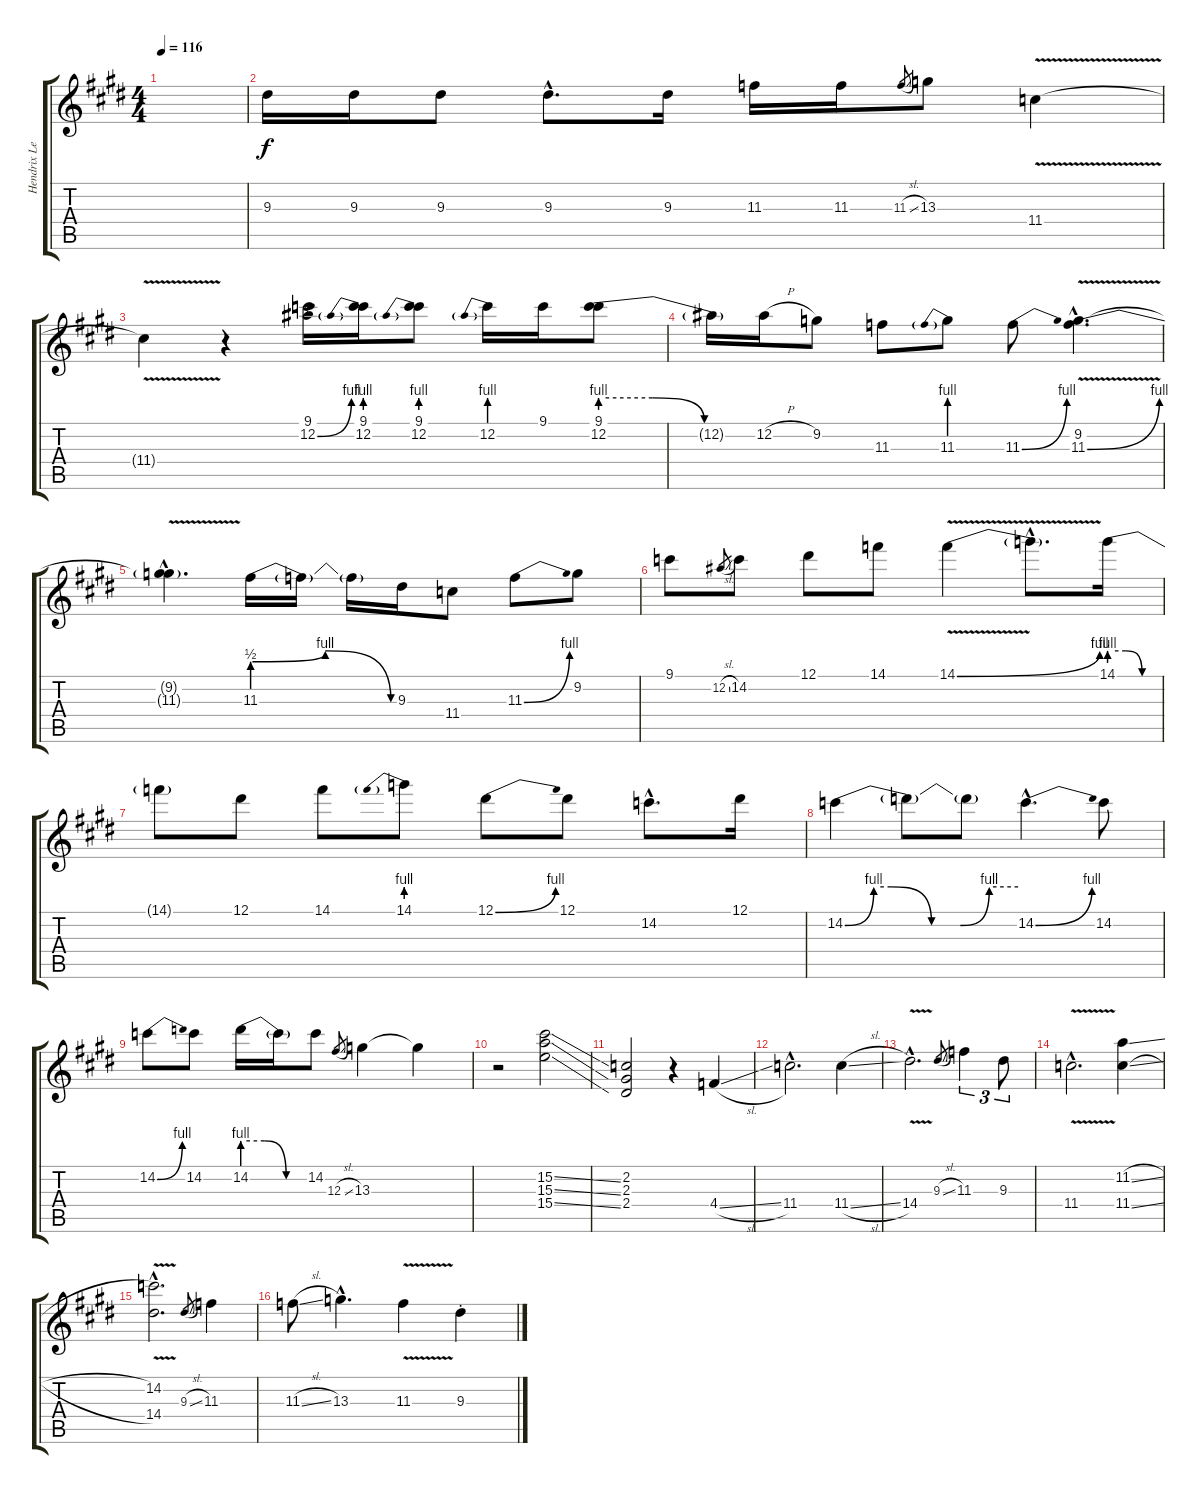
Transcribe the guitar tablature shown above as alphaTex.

\track ("Hendrix Lead" "Hendrix Le") {instrument electricguitarjazz}
\staff {score tabs}
\tuning (Eb4 Bb3 Gb3 Db3 Ab2 Eb2) {hide}
\ts (4 4)
\tempo 116
\clef g2
\ks c#minor
|
9.3.16 9.3.16 9.3.8 9.3{hac}.8{d} 9.3.16 11.3.16 11.3.16 11.3{sl}.8{gr} 13.3.8 11.4{v}.4 |
11.4{t}.4 r.4 (9.1 12.2{be (bend 0 0 60 4)}).16 (9.1 12.2{be (prebend 0 4 60 4)}).16 (9.1 12.2{be (prebend 0 4 60 4)}).8 12.2{be (prebend 0 4 60 4)}.16 9.1.16 (9.1 12.2{be (custom 0 4 20 4 40 0 60 0)}).8 |
12.2{t}.16 12.2{h}.16 9.2.8 11.3.8 11.3{be (prebend 0 4 60 4)}.8 11.3{be (bend 0 0 60 4)}.8 (9.2{hac} 11.3{be (bend 0 0 60 4) v hac}).4{d} |
(9.2{hac t} 11.3{hac t}).4{d} 11.3{be (custom 0 2 30 4 57 0 60 0)}.16 11.3{t}.16 11.3{t}.16 9.3.16 11.4.8 11.3{be (bend 0 0 60 4)}.8 9.2.8 |
9.1.8 12.2{sl}.8{gr} 14.2.8 12.1.8 14.1.8 14.1{be (bend 0 0 60 4) v}.4 14.1{hac t}.8{d} 14.1{be (custom 0 4 20 4 40 0 60 0)}.16 |
14.1{t}.8 12.1.8 14.1.8 14.1{be (prebend 0 4 60 4)}.8 12.1{be (bend 0 0 60 4)}.8 12.1.8 14.2{hac}.8{d} 12.1.16 |
14.2{be (custom 0 0 10 4 16 4 30 0 40 0 50 4 60 4)}.4 14.2{t}.8 14.2{t}.8 14.2{be (bend 0 0 60 4) hac}.4{d} 14.2.8 |
14.2{be (bend 0 0 60 4)}.8 14.2.8 14.2{be (custom 0 4 20 4 40 0 60 0)}.16 14.2{t}.16 14.2.8 12.3{sl}.8{gr} 13.3.4 13.3{t}.4 |
r.2 (15.2{ss} 15.3{ss} 15.4{ss}).2 |
(2.2 2.3 2.4).2 r.4 4.4{sl}.4 |
11.4{hac}.2{d} 11.4{sl}.4 |
14.4{v hac}.2{d} 9.3{sl}.8{gr} 11.3.4{tu (3 2)} 9.3.8{tu (3 2)} |
11.4{v hac}.2{d} (11.2{sl} 11.4{sl}).4 |
(14.2{hac} 14.4{v hac}).2{d} 9.3{sl}.8{gr} 11.3.4 |
11.3{sl}.8 13.3{hac}.4{d} 11.3{v}.4 9.3{st}.4
